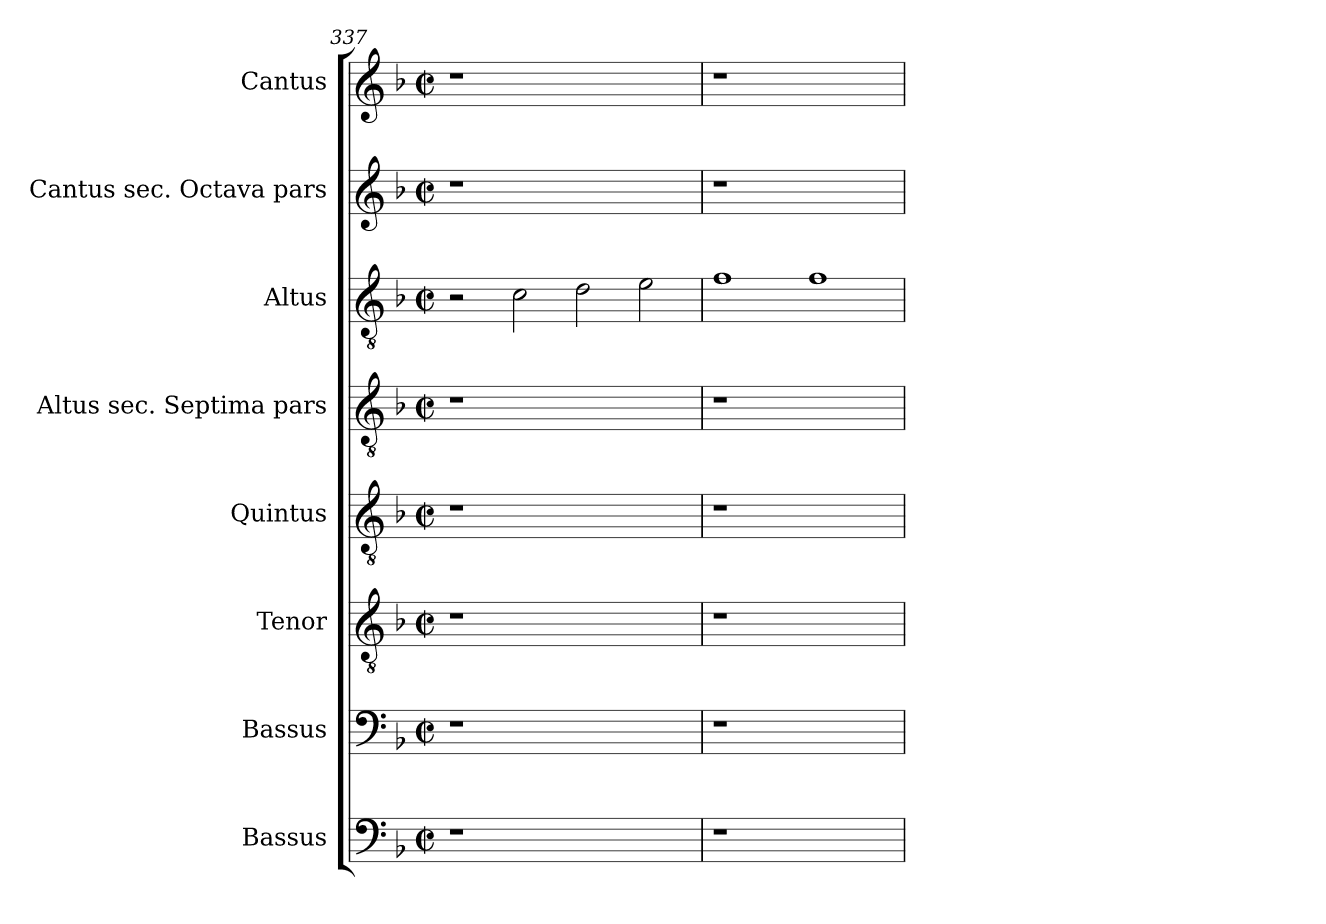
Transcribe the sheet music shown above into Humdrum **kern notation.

**kern	**kern	**kern	**kern	**kern	**kern	**kern	**kern
*part8	*part7	*part6	*part5	*part4	*part3	*part2	*part1
*staff8	*staff7	*staff6	*staff5	*staff4	*staff3	*staff2	*staff1
*I"Bassus	*I"Bassus	*I"Tenor	*I"Quintus	*I"Altus sec. Septima pars	*I"Altus	*I"Cantus sec. Octava pars	*I"Cantus
*	*I'Bassus	*I'Tenor	*I'Quintus	*	*I'Altus	*	*I'Cantus
*clefF4	*clefF4	*clefGv2	*clefGv2	*clefGv2	*clefGv2	*clefG2	*clefG2
*k[b-]	*k[b-]	*k[b-]	*k[b-]	*k[b-]	*k[b-]	*k[b-]	*k[b-]
*F:	*F:	*F:	*F:	*F:	*F:	*F:	*F:
*M2/2	*M2/2	*M2/2	*M2/2	*M2/2	*M2/2	*M2/2	*M2/2
*met(c|)	*met(c|)	*met(c|)	*met(c|)	*met(c|)	*met(c|)	*met(c|)	*met(c|)
=337	=337	=337	=337	=337	=337	=337	=337
1r	1r	1r	1r	1r	2r	1r	1r
.	.	.	.	.	2c\	.	.
1ryy	1ryy	1ryy	1ryy	1ryy	2d\	1ryy	1ryy
.	.	.	.	.	2e\	.	.
=338	=338	=338	=338	=338	=338	=338	=338
1r	1r	1r	1r	1r	1f	1r	1r
1ryy	1ryy	1ryy	1ryy	1ryy	1f	1ryy	1ryy
=	=	=	=	=	=	=	=
*-	*-	*-	*-	*-	*-	*-	*-
